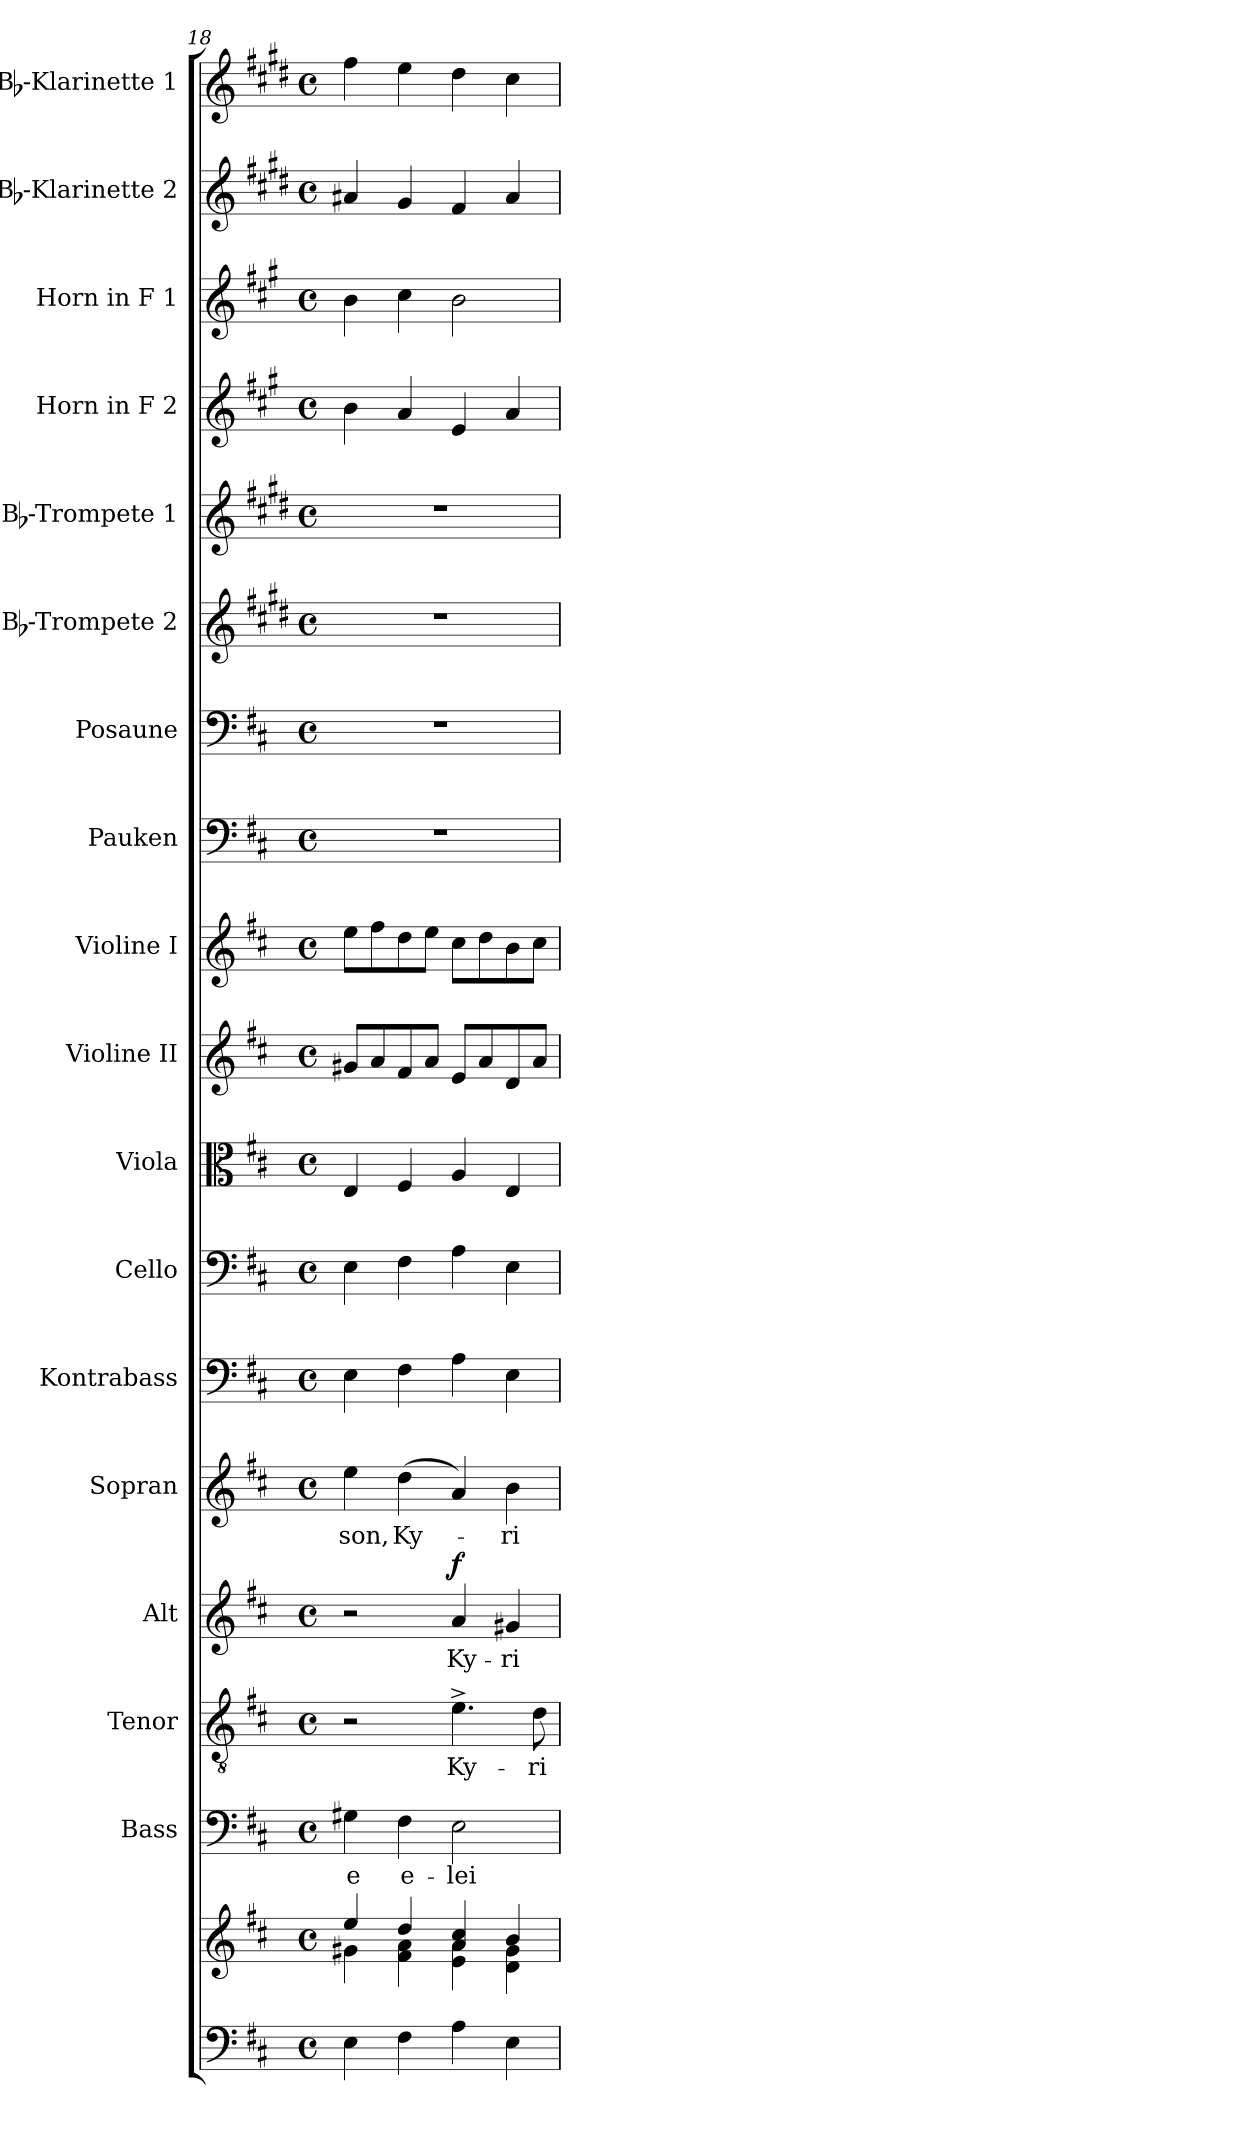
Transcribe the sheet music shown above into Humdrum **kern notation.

**kern	**kern	**kern	**text	**kern	**text	**kern	**text	**dynam	**kern	**text	**kern	**kern	**kern	**kern	**kern	**kern	**kern	**kern	**kern	**kern	**kern	**kern	**kern
*part18	*part18	*part17	*part17	*part16	*part16	*part15	*part15	*part15	*part14	*part14	*part13	*part12	*part11	*part10	*part9	*part8	*part7	*part6	*part5	*part4	*part3	*part2	*part1
*staff19	*staff18	*staff17	*staff17	*staff16	*staff16	*staff15	*staff15	*staff15	*staff14	*staff14	*staff13	*staff12	*staff11	*staff10	*staff9	*staff8	*staff7	*staff6	*staff5	*staff4	*staff3	*staff2	*staff1
*	*	*I"Bass	*	*I"Tenor	*	*I"Alt	*	*	*I"Sopran	*	*I"Kontrabass	*I"Cello	*I"Viola	*I"Violine II	*I"Violine I	*I"Pauken	*I"Posaune	*I"Bb-Trompete 2	*I"Bb-Trompete 1	*I"Horn in F 2	*I"Horn in F 1	*I"Bb-Klarinette 2	*I"Bb-Klarinette 1
*	*	*I'B.	*	*I'T.	*	*I'A.	*	*	*I'S.	*	*I'Kb.	*	*I'Vla.	*I'Vl. II	*I'Vl. I	*I'Pk.	*I'Pos.	*I'Bb Trp. 2	*I'Bb Trp. 1	*	*	*I'Bb Kl. 2	*I'Bb Kl. 1
*clefF4	*clefG2	*clefF4	*	*clefGv2	*	*clefG2	*	*	*clefG2	*	*clefF4	*clefF4	*clefC3	*clefG2	*clefG2	*clefF4	*clefF4	*clefG2	*clefG2	*clefG2	*clefG2	*clefG2	*clefG2
*	*	*	*	*	*	*	*	*	*	*	*ITrd7c12	*	*	*	*	*	*	*ITrd1c2	*ITrd1c2	*ITrd4c7	*ITrd4c7	*ITrd1c2	*ITrd1c2
*k[f#c#]	*k[f#c#]	*k[f#c#]	*	*k[f#c#]	*	*k[f#c#]	*	*	*k[f#c#]	*	*k[f#c#]	*k[f#c#]	*k[f#c#]	*k[f#c#]	*k[f#c#]	*k[f#c#]	*k[f#c#]	*k[f#c#]	*k[f#c#]	*k[f#c#]	*k[f#c#]	*k[f#c#]	*k[f#c#]
*D:	*D:	*D:	*	*D:	*	*D:	*	*	*D:	*	*D:	*D:	*D:	*D:	*D:	*D:	*D:	*D:	*D:	*D:	*D:	*D:	*D:
*M4/4	*M4/4	*M4/4	*	*M4/4	*	*M4/4	*	*	*M4/4	*	*M4/4	*M4/4	*M4/4	*M4/4	*M4/4	*M4/4	*M4/4	*M4/4	*M4/4	*M4/4	*M4/4	*M4/4	*M4/4
*met(c)	*met(c)	*met(c)	*	*met(c)	*	*met(c)	*	*	*met(c)	*	*met(c)	*met(c)	*met(c)	*met(c)	*met(c)	*met(c)	*met(c)	*met(c)	*met(c)	*met(c)	*met(c)	*met(c)	*met(c)
=18	=18	=18	=18	=18	=18	=18	=18	=18	=18	=18	=18	=18	=18	=18	=18	=18	=18	=18	=18	=18	=18	=18	=18
*	*^	*	*	*	*	*	*	*	*	*	*	*	*	*	*	*	*	*	*	*	*	*	*
!	!	!	!	!LO:LY:b	!	!	!	!	!	!	!LO:LY:b	!	!	!	!	!	!	!	!	!	!	!	!	!
4E\	4ee/	4g#X\	4G#X\	-e	2r	.	2r	.	.	4ee\	-son,	4EE\	4E\	4E/	8g#X/L	8ee\L	1r	1r	1r	1r	4e\	4e\	4g#X/	4ee\
.	.	.	.	.	.	.	.	.	.	.	.	.	.	.	8a/	8ff#\	.	.	.	.	.	.	.	.
!	!	!	!	!LO:LY:b	!	!	!	!	!	!	!LO:LY:b	!	!	!	!	!	!	!	!	!	!	!	!	!
4F#\	4dd/	4f#\ 4a\	4F#\	e-	.	.	.	.	.	(>4dd\	Ky-	4FF#\	4F#\	4F#/	8f#/	8dd\	.	.	.	.	4d/	4f#\	4f#/	4dd\
.	.	.	.	.	.	.	.	.	.	.	.	.	.	.	8a/J	8ee\J	.	.	.	.	.	.	.	.
!	!	!	!	!LO:LY:b	!	!LO:LY:b	!	!LO:LY:b	!LO:DY:a	!	!	!	!	!	!	!	!	!	!	!	!	!	!	!
4A\	4a/ 4cc#/	4e\ 4a\	2E\	-lei-	4.e^>\	Ky-	4a/	Ky-	f	4a/)	.	4AA\	4A\	4A/	8e/L	8cc#\L	.	.	.	.	4A/	2e\	4e/	4cc#\
.	.	.	.	.	.	.	.	.	.	.	.	.	.	.	8a/	8dd\	.	.	.	.	.	.	.	.
!	!	!	!	!	!	!	!	!LO:LY:b	!	!	!LO:LY:b	!	!	!	!	!	!	!	!	!	!	!	!	!
4E\	4b/	4d\ 4g#\	.	.	.	.	4g#X/	-ri-	.	4b\	-ri-	4EE\	4E\	4E/	8d/	8b\	.	.	.	.	4d/	.	4g#/	4b\
!	!	!	!	!	!	!LO:LY:b	!	!	!	!	!	!	!	!	!	!	!	!	!	!	!	!	!	!
.	.	.	.	.	8d\	-ri-	.	.	.	.	.	.	.	.	8a/J	8cc#\J	.	.	.	.	.	.	.	.
*	*v	*v	*	*	*	*	*	*	*	*	*	*	*	*	*	*	*	*	*	*	*	*	*	*
=	=	=	=	=	=	=	=	=	=	=	=	=	=	=	=	=	=	=	=	=	=	=	=
*-	*-	*-	*-	*-	*-	*-	*-	*-	*-	*-	*-	*-	*-	*-	*-	*-	*-	*-	*-	*-	*-	*-	*-
